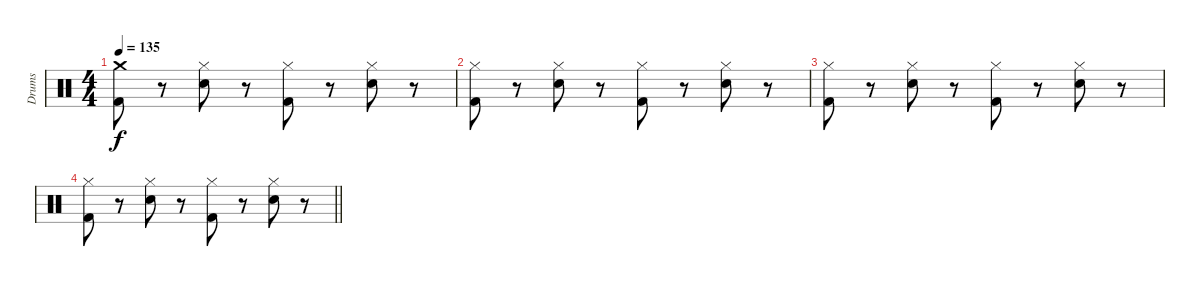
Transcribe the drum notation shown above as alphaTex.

\track ("Drums" "Drums") {instrument percussion}
\staff {score}
\articulation defaults
\ts (4 4)
\tempo 135
\clef neutral
\ks c
("Crash medium (hit)" "Kick (hit) 2").8{dy f} r.8 ("Hi-Hat (closed)" "Snare (hit) 2").8 r.8 ("Hi-Hat (closed)" "Kick (hit) 2").8 r.8 ("Hi-Hat (closed)" "Snare (hit) 2").8 r.8 |
("Hi-Hat (closed)" "Kick (hit) 2").8 r.8 ("Hi-Hat (closed)" "Snare (hit) 2").8 r.8 ("Hi-Hat (closed)" "Kick (hit) 2").8 r.8 ("Hi-Hat (closed)" "Snare (hit) 2").8 r.8 |
("Hi-Hat (closed)" "Kick (hit) 2").8 r.8 ("Hi-Hat (closed)" "Snare (hit) 2").8 r.8 ("Hi-Hat (closed)" "Kick (hit) 2").8 r.8 ("Hi-Hat (closed)" "Snare (hit) 2").8 r.8 |
\barLineRight lightlight
("Hi-Hat (closed)" "Kick (hit) 2").8 r.8 ("Hi-Hat (closed)" "Snare (hit) 2").8 r.8 ("Hi-Hat (closed)" "Kick (hit) 2").8 r.8 ("Hi-Hat (closed)" "Snare (hit) 2").8 r.8
